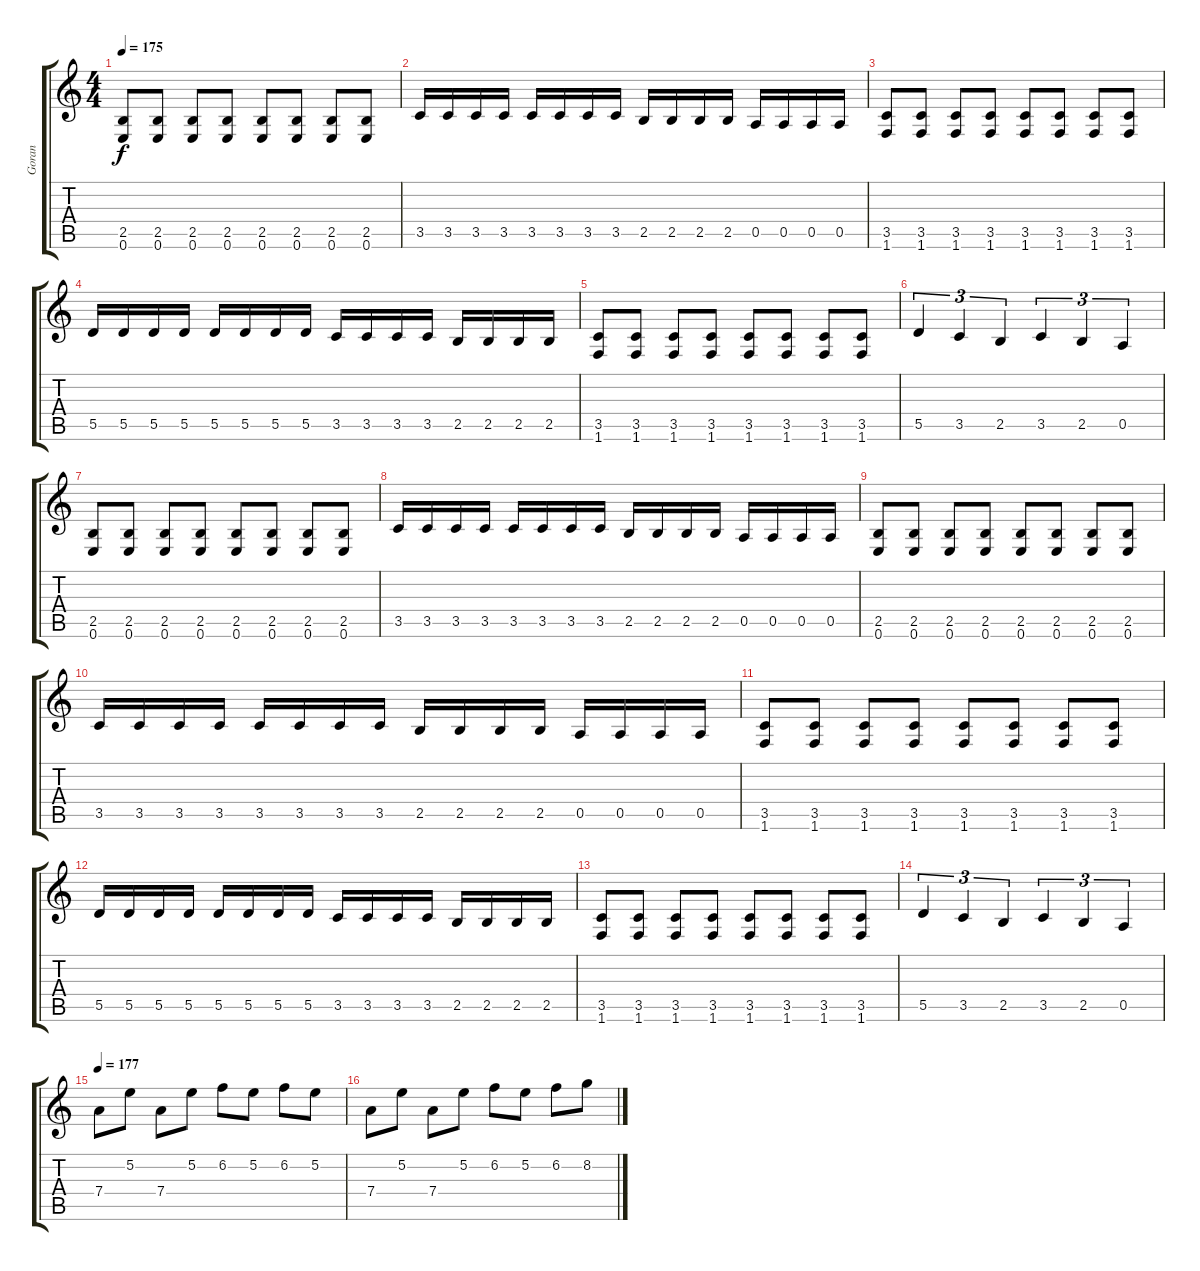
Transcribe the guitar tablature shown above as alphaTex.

\track ("Goran" "Goran") {instrument distortionguitar}
\staff {score tabs}
\tuning (E4 B3 G3 D3 A2 E2) {hide}
\ts (4 4)
\tempo 175
\clef g2
\ks c
(2.5 0.6).8{dy f} (2.5 0.6).8 (2.5 0.6).8 (2.5 0.6).8 (2.5 0.6).8 (2.5 0.6).8 (2.5 0.6).8 (2.5 0.6).8 |
3.5.16 3.5.16 3.5.16 3.5.16 3.5.16 3.5.16 3.5.16 3.5.16 2.5.16 2.5.16 2.5.16 2.5.16 0.5.16 0.5.16 0.5.16 0.5.16 |
(3.5 1.6).8 (3.5 1.6).8 (3.5 1.6).8 (3.5 1.6).8 (3.5 1.6).8 (3.5 1.6).8 (3.5 1.6).8 (3.5 1.6).8 |
5.5.16 5.5.16 5.5.16 5.5.16 5.5.16 5.5.16 5.5.16 5.5.16 3.5.16 3.5.16 3.5.16 3.5.16 2.5.16 2.5.16 2.5.16 2.5.16 |
(3.5 1.6).8 (3.5 1.6).8 (3.5 1.6).8 (3.5 1.6).8 (3.5 1.6).8 (3.5 1.6).8 (3.5 1.6).8 (3.5 1.6).8 |
5.5.4{tu (3 2)} 3.5.4{tu (3 2)} 2.5.4{tu (3 2)} 3.5.4{tu (3 2)} 2.5.4{tu (3 2)} 0.5.4{tu (3 2)} |
(2.5 0.6).8 (2.5 0.6).8 (2.5 0.6).8 (2.5 0.6).8 (2.5 0.6).8 (2.5 0.6).8 (2.5 0.6).8 (2.5 0.6).8 |
3.5.16 3.5.16 3.5.16 3.5.16 3.5.16 3.5.16 3.5.16 3.5.16 2.5.16 2.5.16 2.5.16 2.5.16 0.5.16 0.5.16 0.5.16 0.5.16 |
(2.5 0.6).8 (2.5 0.6).8 (2.5 0.6).8 (2.5 0.6).8 (2.5 0.6).8 (2.5 0.6).8 (2.5 0.6).8 (2.5 0.6).8 |
3.5.16 3.5.16 3.5.16 3.5.16 3.5.16 3.5.16 3.5.16 3.5.16 2.5.16 2.5.16 2.5.16 2.5.16 0.5.16 0.5.16 0.5.16 0.5.16 |
(3.5 1.6).8 (3.5 1.6).8 (3.5 1.6).8 (3.5 1.6).8 (3.5 1.6).8 (3.5 1.6).8 (3.5 1.6).8 (3.5 1.6).8 |
5.5.16 5.5.16 5.5.16 5.5.16 5.5.16 5.5.16 5.5.16 5.5.16 3.5.16 3.5.16 3.5.16 3.5.16 2.5.16 2.5.16 2.5.16 2.5.16 |
(3.5 1.6).8 (3.5 1.6).8 (3.5 1.6).8 (3.5 1.6).8 (3.5 1.6).8 (3.5 1.6).8 (3.5 1.6).8 (3.5 1.6).8 |
5.5.4{tu (3 2)} 3.5.4{tu (3 2)} 2.5.4{tu (3 2)} 3.5.4{tu (3 2)} 2.5.4{tu (3 2)} 0.5.4{tu (3 2)} |
\tempo 177
7.4.8 5.2.8 7.4.8 5.2.8 6.2.8 5.2.8 6.2.8 5.2.8 |
7.4.8 5.2.8 7.4.8 5.2.8 6.2.8 5.2.8 6.2.8 8.2.8
